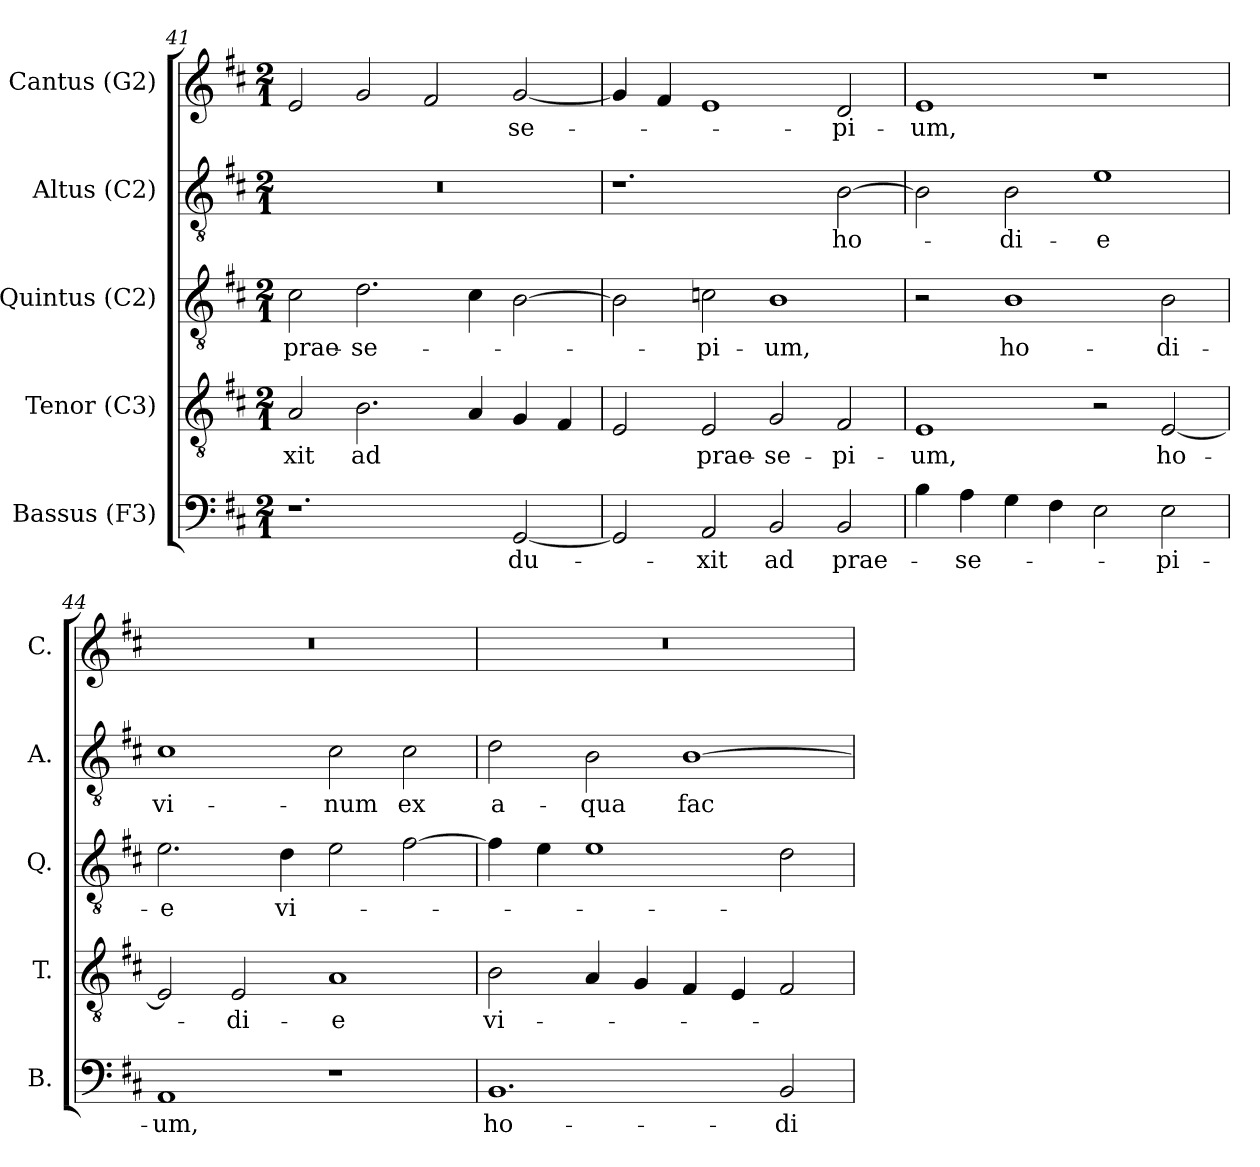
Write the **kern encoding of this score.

**kern	**text	**kern	**text	**kern	**text	**kern	**text	**kern	**text
*part5	*part5	*part4	*part4	*part3	*part3	*part2	*part2	*part1	*part1
*staff5	*staff5	*staff4	*staff4	*staff3	*staff3	*staff2	*staff2	*staff1	*staff1
*I"Bassus (F3)	*	*I"Tenor (C3)	*	*I"Quintus (C2)	*	*I"Altus (C2)	*	*I"Cantus (G2)	*
*I'B.	*	*I'T.	*	*I'Q.	*	*I'A.	*	*I'C.	*
*clefF4	*	*clefGv2	*	*clefGv2	*	*clefGv2	*	*clefG2	*
*	*	*ITrd7c12	*	*ITrd7c12	*	*ITrd7c12	*	*	*
*k[f#c#]	*	*k[f#c#]	*	*k[f#c#]	*	*k[f#c#]	*	*k[f#c#]	*
*D:	*	*D:	*	*D:	*	*D:	*	*D:	*
*M2/1	*	*M2/1	*	*M2/1	*	*M2/1	*	*M2/1	*
=41	=41	=41	=41	=41	=41	=41	=41	=41	=41
!	!	!	!LO:LY:b:color=#000000	!	!	!	!	!	!
!	!	!	!	!	!LO:LY:b:color=#000000	!LO:N:vis=1	!	!	!
1.r	.	2AAi/	-xit	2C#i\	prae-	0r	.	2ei/	.
!	!	!	!LO:LY:b:color=#000000	!	!	!	!	!	!
!	!	!	!	!	!LO:LY:b:color=#000000	!	!	!	!
.	.	2.BBi\	ad	2.Di\	-se-	.	.	2gi/	.
.	.	.	.	.	.	.	.	2f#i/	.
.	.	4AAi/	.	4C#i\	.	.	.	.	.
!	!LO:LY:b:color=#000000	!	!	!	!	!	!	!	!
!	!	!	!	!	!	!	!	!	!LO:LY:b:color=#000000
[2GGi/	du-	4GGi/	.	[2BBi\	.	.	.	[2gi/	-se-
.	.	4FF#i/	.	.	.	.	.	.	.
!!LO:LB:g=z
=42	=42	=42	=42	=42	=42	=42	=42	=42	=42
2GGi/]	.	2EEi/	.	2BBi\]	.	1.r	.	4gi/]	.
.	.	.	.	.	.	.	.	4f#i/	.
!	!LO:LY:b:color=#000000	!	!	!	!	!	!	!	!
!	!	!	!LO:LY:b:color=#000000	!	!	!	!	!	!
!	!	!	!	!	!LO:LY:b:color=#000000	!	!	!	!
2AAi/	-xit	2EEi/	prae-	2Cni\	-pi-	.	.	1ei	.
!	!LO:LY:b:color=#000000	!	!	!	!	!	!	!	!
!	!	!	!LO:LY:b:color=#000000	!	!	!	!	!	!
!	!	!	!	!	!LO:LY:b:color=#000000	!	!	!	!
2BBi/	ad	2GGi/	-se-	1BBi	-um,	.	.	.	.
!	!LO:LY:b:color=#000000	!	!	!	!	!	!	!	!
!	!	!	!LO:LY:b:color=#000000	!	!	!	!	!	!
!	!	!	!	!	!	!	!LO:LY:b:color=#000000	!	!
!	!	!	!	!	!	!	!	!	!LO:LY:b:color=#000000
2BBi/	prae-	2FF#i/	-pi-	.	.	[2BBi\	ho-	2di/	-pi-
=43	=43	=43	=43	=43	=43	=43	=43	=43	=43
!	!	!	!LO:LY:b:color=#000000	!	!	!	!	!	!
!	!	!	!	!	!	!	!	!	!LO:LY:b:color=#000000
4Bi\	.	1EEi	-um,	2r	.	2BBi\]	.	1ei	-um,
!	!LO:LY:b:color=#000000	!	!	!	!	!	!	!	!
4Ai\	-se-	.	.	.	.	.	.	.	.
!	!	!	!	!	!LO:LY:b:color=#000000	!	!	!	!
!	!	!	!	!	!	!	!LO:LY:b:color=#000000	!	!
4Gi\	.	.	.	1BBi	ho-	2BBi\	-di-	.	.
4F#i\	.	.	.	.	.	.	.	.	.
!	!	!	!	!	!	!	!LO:LY:b:color=#000000	!	!
2Ei\	.	2r	.	.	.	1Ei	-e	1r	.
!	!LO:LY:b:color=#000000	!	!	!	!	!	!	!	!
!	!	!	!LO:LY:b:color=#000000	!	!	!	!	!	!
!	!	!	!	!	!LO:LY:b:color=#000000	!	!	!	!
2Ei\	-pi-	[2EEi/	ho-	2BBi\	-di-	.	.	.	.
=44	=44	=44	=44	=44	=44	=44	=44	=44	=44
!	!LO:LY:b:color=#000000	!	!	!	!	!	!	!	!
!	!	!	!	!	!LO:LY:b:color=#000000	!	!	!	!
!	!	!	!	!	!	!	!LO:LY:b:color=#000000	!LO:N:vis=1	!
1AAi	-um,	2EEi/]	.	2.Ei\	-e	1C#i	vi-	0r	.
!	!	!	!LO:LY:b:color=#000000	!	!	!	!	!	!
.	.	2EEi/	-di-	.	.	.	.	.	.
!	!	!	!	!	!LO:LY:b:color=#000000	!	!	!	!
.	.	.	.	4Di\	vi-	.	.	.	.
!	!	!	!LO:LY:b:color=#000000	!	!	!	!	!	!
!	!	!	!	!	!	!	!LO:LY:b:color=#000000	!	!
1r	.	1AAi	-e	2Ei\	.	2C#i\	-num	.	.
!	!	!	!	!	!	!	!LO:LY:b:color=#000000	!	!
.	.	.	.	[2F#i\	.	2C#i\	ex	.	.
=45	=45	=45	=45	=45	=45	=45	=45	=45	=45
!	!LO:LY:b:color=#000000	!	!	!	!	!	!	!	!
!	!	!	!LO:LY:b:color=#000000	!	!	!	!	!	!
!	!	!	!	!	!	!	!LO:LY:b:color=#000000	!LO:N:vis=1	!
1.BBi	ho-	2BBi\	vi-	4F#i\]	.	2Di\	a-	0r	.
.	.	.	.	4Ei\	.	.	.	.	.
!	!	!	!	!	!	!	!LO:LY:b:color=#000000	!	!
.	.	4AAi/	.	1Ei	.	2BBi\	-qua	.	.
.	.	4GGi/	.	.	.	.	.	.	.
!	!	!	!	!	!	!	!LO:LY:b:color=#000000	!	!
.	.	4FF#i/	.	.	.	[1BBi	fac-	.	.
.	.	4EEi/	.	.	.	.	.	.	.
!	!LO:LY:b:color=#000000	!	!	!	!	!	!	!	!
2BBi/	-di-	2FF#i/	.	2Di\	.	.	.	.	.
=	=	=	=	=	=	=	=	=	=
*-	*-	*-	*-	*-	*-	*-	*-	*-	*-
